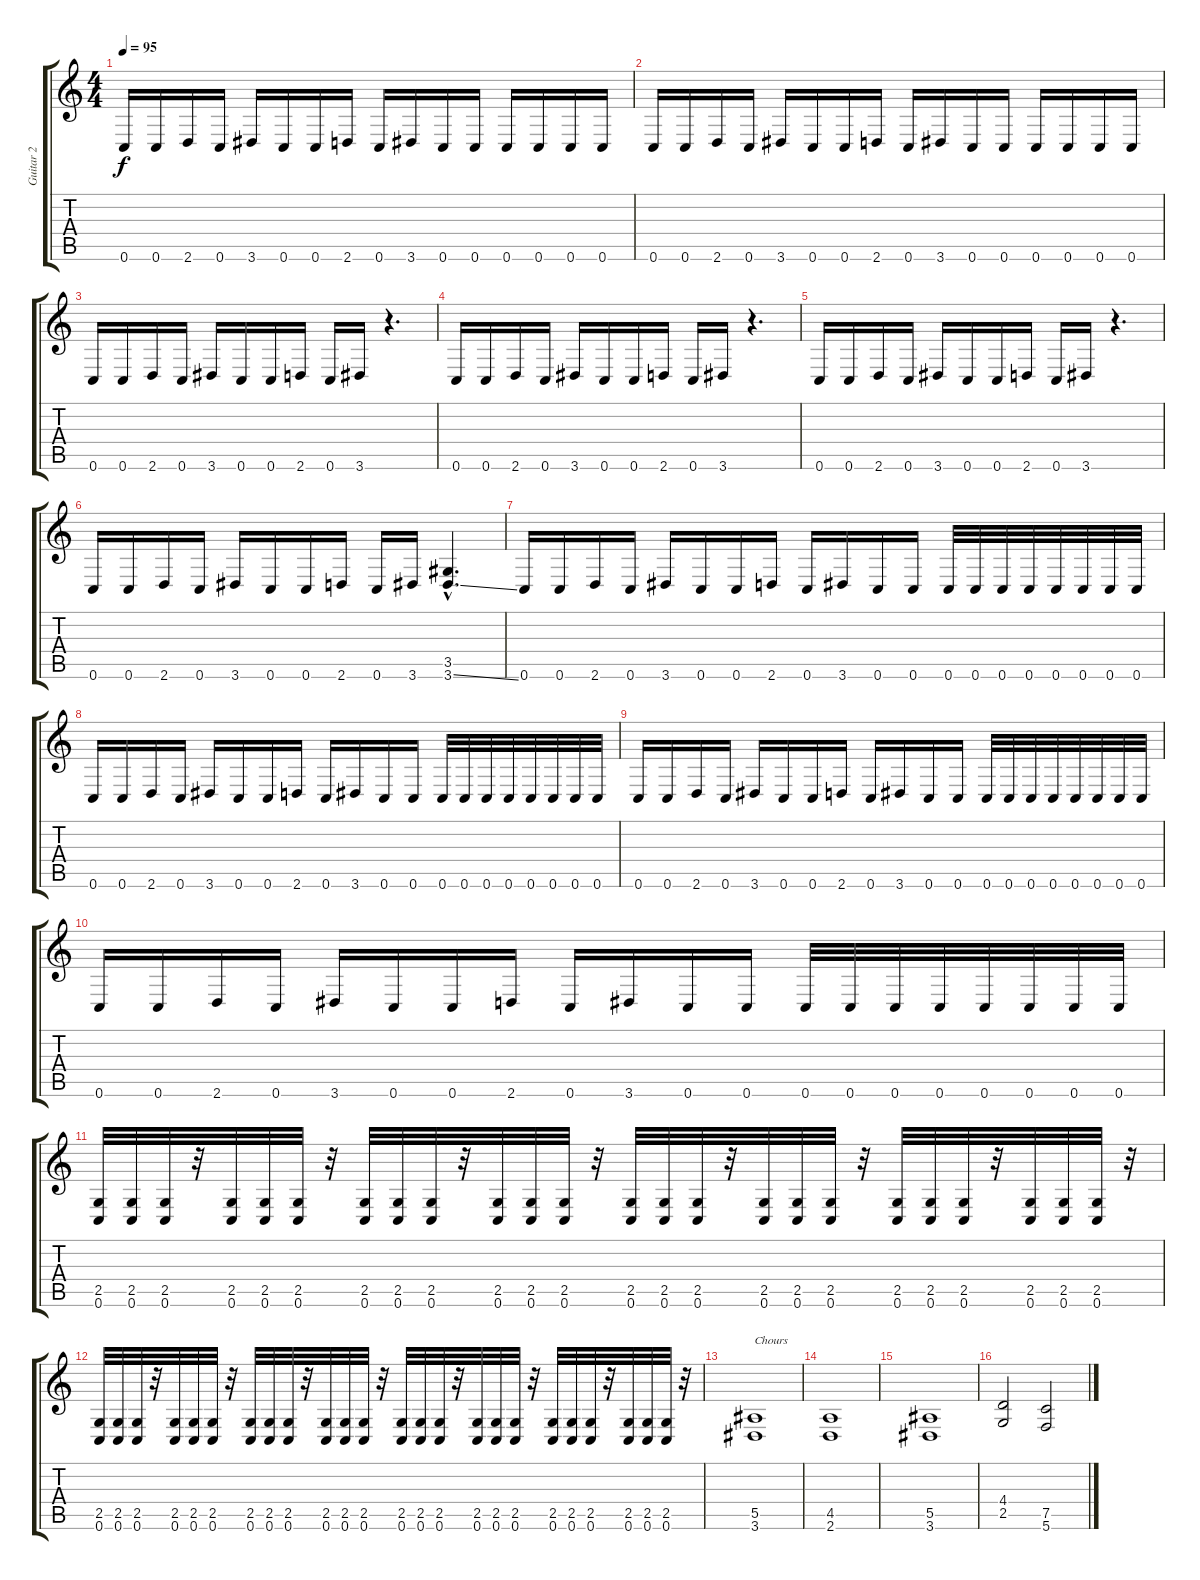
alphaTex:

\track ("Guitar 2" "Guitar 2") {instrument distortionguitar}
\staff {score tabs}
\tuning (C4 G3 Eb3 Bb2 F2 C2) {hide}
\ts (4 4)
\tempo 95
\clef g2
\ks c
0.6.16{dy f} 0.6.16 2.6.16 0.6.16 3.6.16 0.6.16 0.6.16 2.6.16 0.6.16 3.6.16 0.6.16 0.6.16 0.6.16 0.6.16 0.6.16 0.6.16 |
0.6.16 0.6.16 2.6.16 0.6.16 3.6.16 0.6.16 0.6.16 2.6.16 0.6.16 3.6.16 0.6.16 0.6.16 0.6.16 0.6.16 0.6.16 0.6.16 |
0.6.16 0.6.16 2.6.16 0.6.16 3.6.16 0.6.16 0.6.16 2.6.16 0.6.16 3.6.16 r.4{d} |
0.6.16 0.6.16 2.6.16 0.6.16 3.6.16 0.6.16 0.6.16 2.6.16 0.6.16 3.6.16 r.4{d} |
0.6.16 0.6.16 2.6.16 0.6.16 3.6.16 0.6.16 0.6.16 2.6.16 0.6.16 3.6.16 r.4{d} |
0.6.16 0.6.16 2.6.16 0.6.16 3.6.16 0.6.16 0.6.16 2.6.16 0.6.16 3.6.16 (3.5{hac} 3.6{ss hac}).4{d} |
0.6.16 0.6.16 2.6.16 0.6.16 3.6.16 0.6.16 0.6.16 2.6.16 0.6.16 3.6.16 0.6.16 0.6.16 0.6.32 0.6.32 0.6.32 0.6.32 0.6.32 0.6.32 0.6.32 0.6.32 |
0.6.16 0.6.16 2.6.16 0.6.16 3.6.16 0.6.16 0.6.16 2.6.16 0.6.16 3.6.16 0.6.16 0.6.16 0.6.32 0.6.32 0.6.32 0.6.32 0.6.32 0.6.32 0.6.32 0.6.32 |
0.6.16 0.6.16 2.6.16 0.6.16 3.6.16 0.6.16 0.6.16 2.6.16 0.6.16 3.6.16 0.6.16 0.6.16 0.6.32 0.6.32 0.6.32 0.6.32 0.6.32 0.6.32 0.6.32 0.6.32 |
0.6.16 0.6.16 2.6.16 0.6.16 3.6.16 0.6.16 0.6.16 2.6.16 0.6.16 3.6.16 0.6.16 0.6.16 0.6.32 0.6.32 0.6.32 0.6.32 0.6.32 0.6.32 0.6.32 0.6.32 |
(2.5 0.6).32 (2.5 0.6).32 (2.5 0.6).32 r.32 (2.5 0.6).32 (2.5 0.6).32 (2.5 0.6).32 r.32 (2.5 0.6).32 (2.5 0.6).32 (2.5 0.6).32 r.32 (2.5 0.6).32 (2.5 0.6).32 (2.5 0.6).32 r.32 (2.5 0.6).32 (2.5 0.6).32 (2.5 0.6).32 r.32 (2.5 0.6).32 (2.5 0.6).32 (2.5 0.6).32 r.32 (2.5 0.6).32 (2.5 0.6).32 (2.5 0.6).32 r.32 (2.5 0.6).32 (2.5 0.6).32 (2.5 0.6).32 r.32 |
(2.5 0.6).32 (2.5 0.6).32 (2.5 0.6).32 r.32 (2.5 0.6).32 (2.5 0.6).32 (2.5 0.6).32 r.32 (2.5 0.6).32 (2.5 0.6).32 (2.5 0.6).32 r.32 (2.5 0.6).32 (2.5 0.6).32 (2.5 0.6).32 r.32 (2.5 0.6).32 (2.5 0.6).32 (2.5 0.6).32 r.32 (2.5 0.6).32 (2.5 0.6).32 (2.5 0.6).32 r.32 (2.5 0.6).32 (2.5 0.6).32 (2.5 0.6).32 r.32 (2.5 0.6).32 (2.5 0.6).32 (2.5 0.6).32 r.32 |
(5.5 3.6).1{txt "Chours"} |
(4.5 2.6).1 |
(5.5 3.6).1 |
(4.4 2.5).2 (7.5 5.6).2
